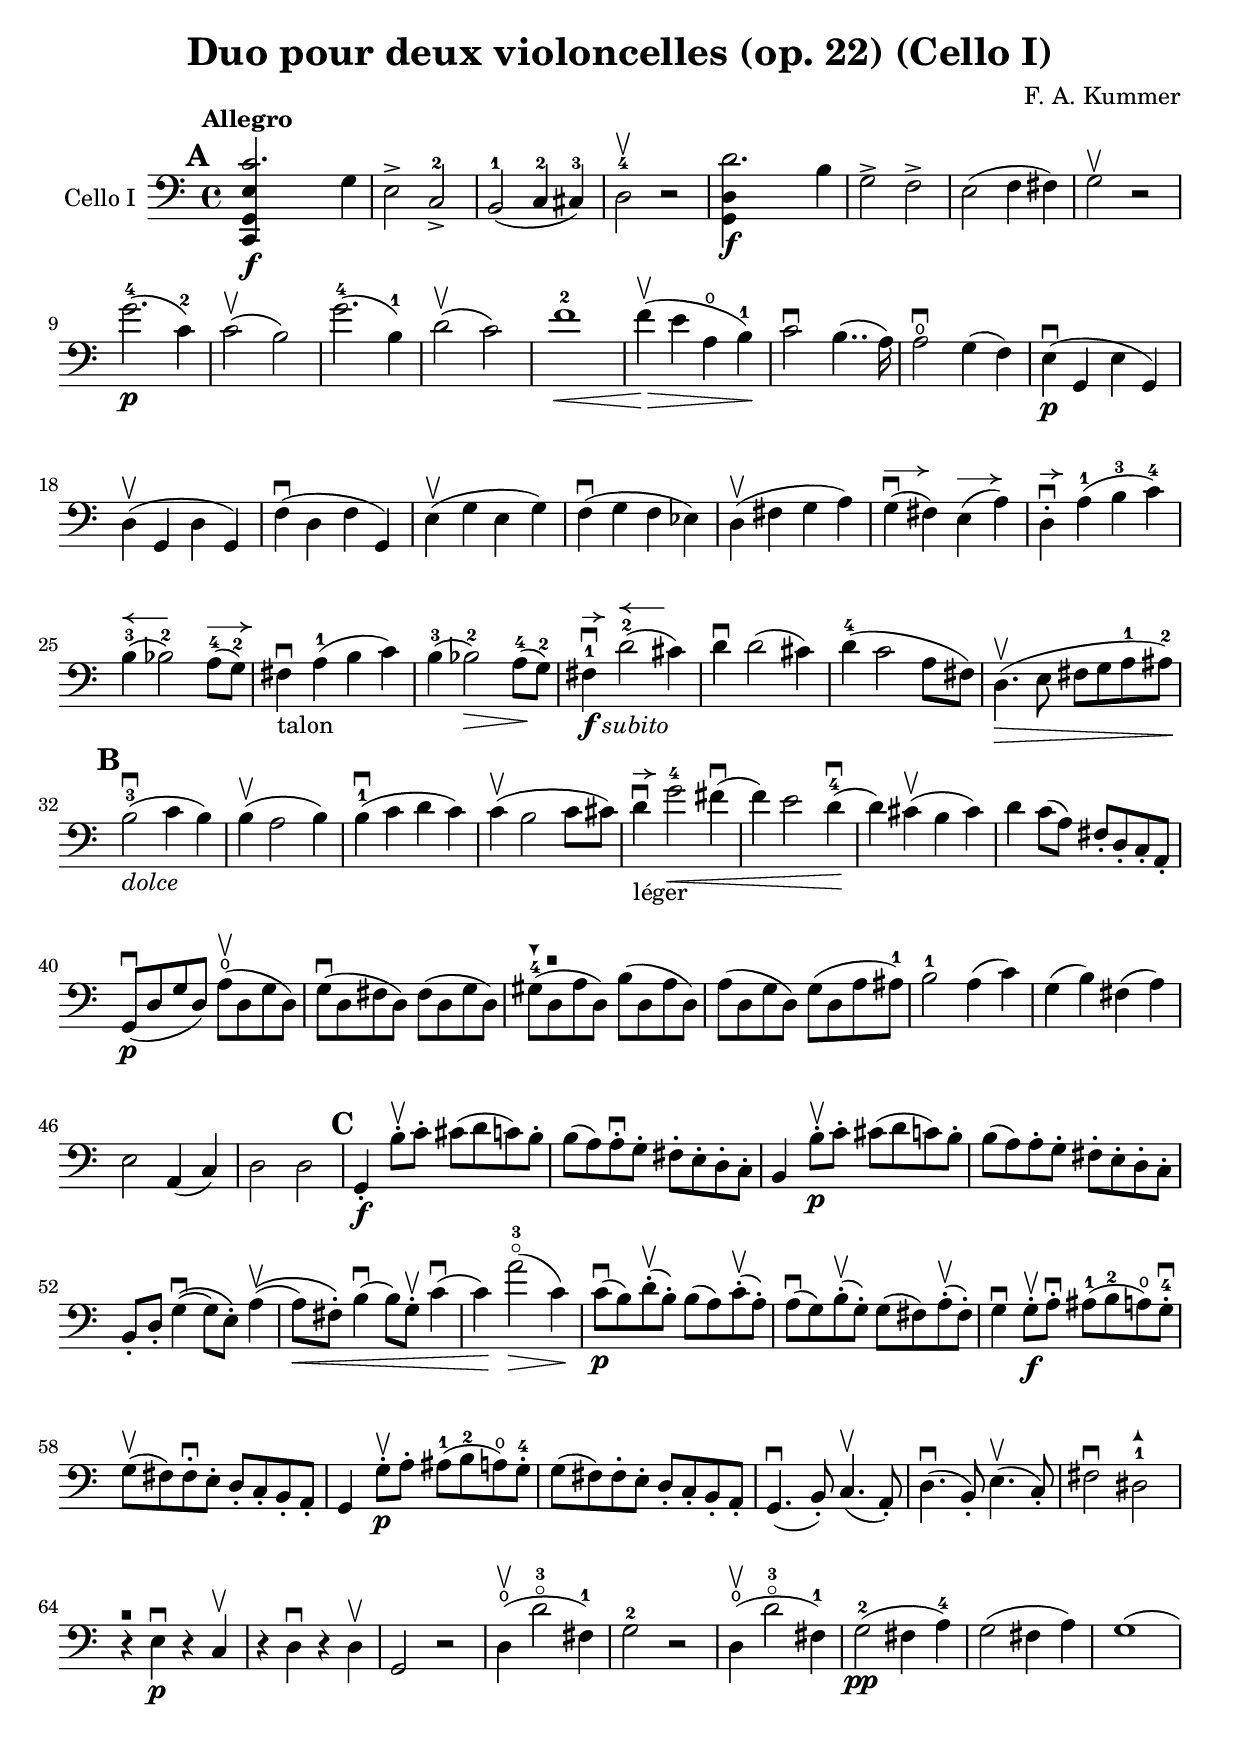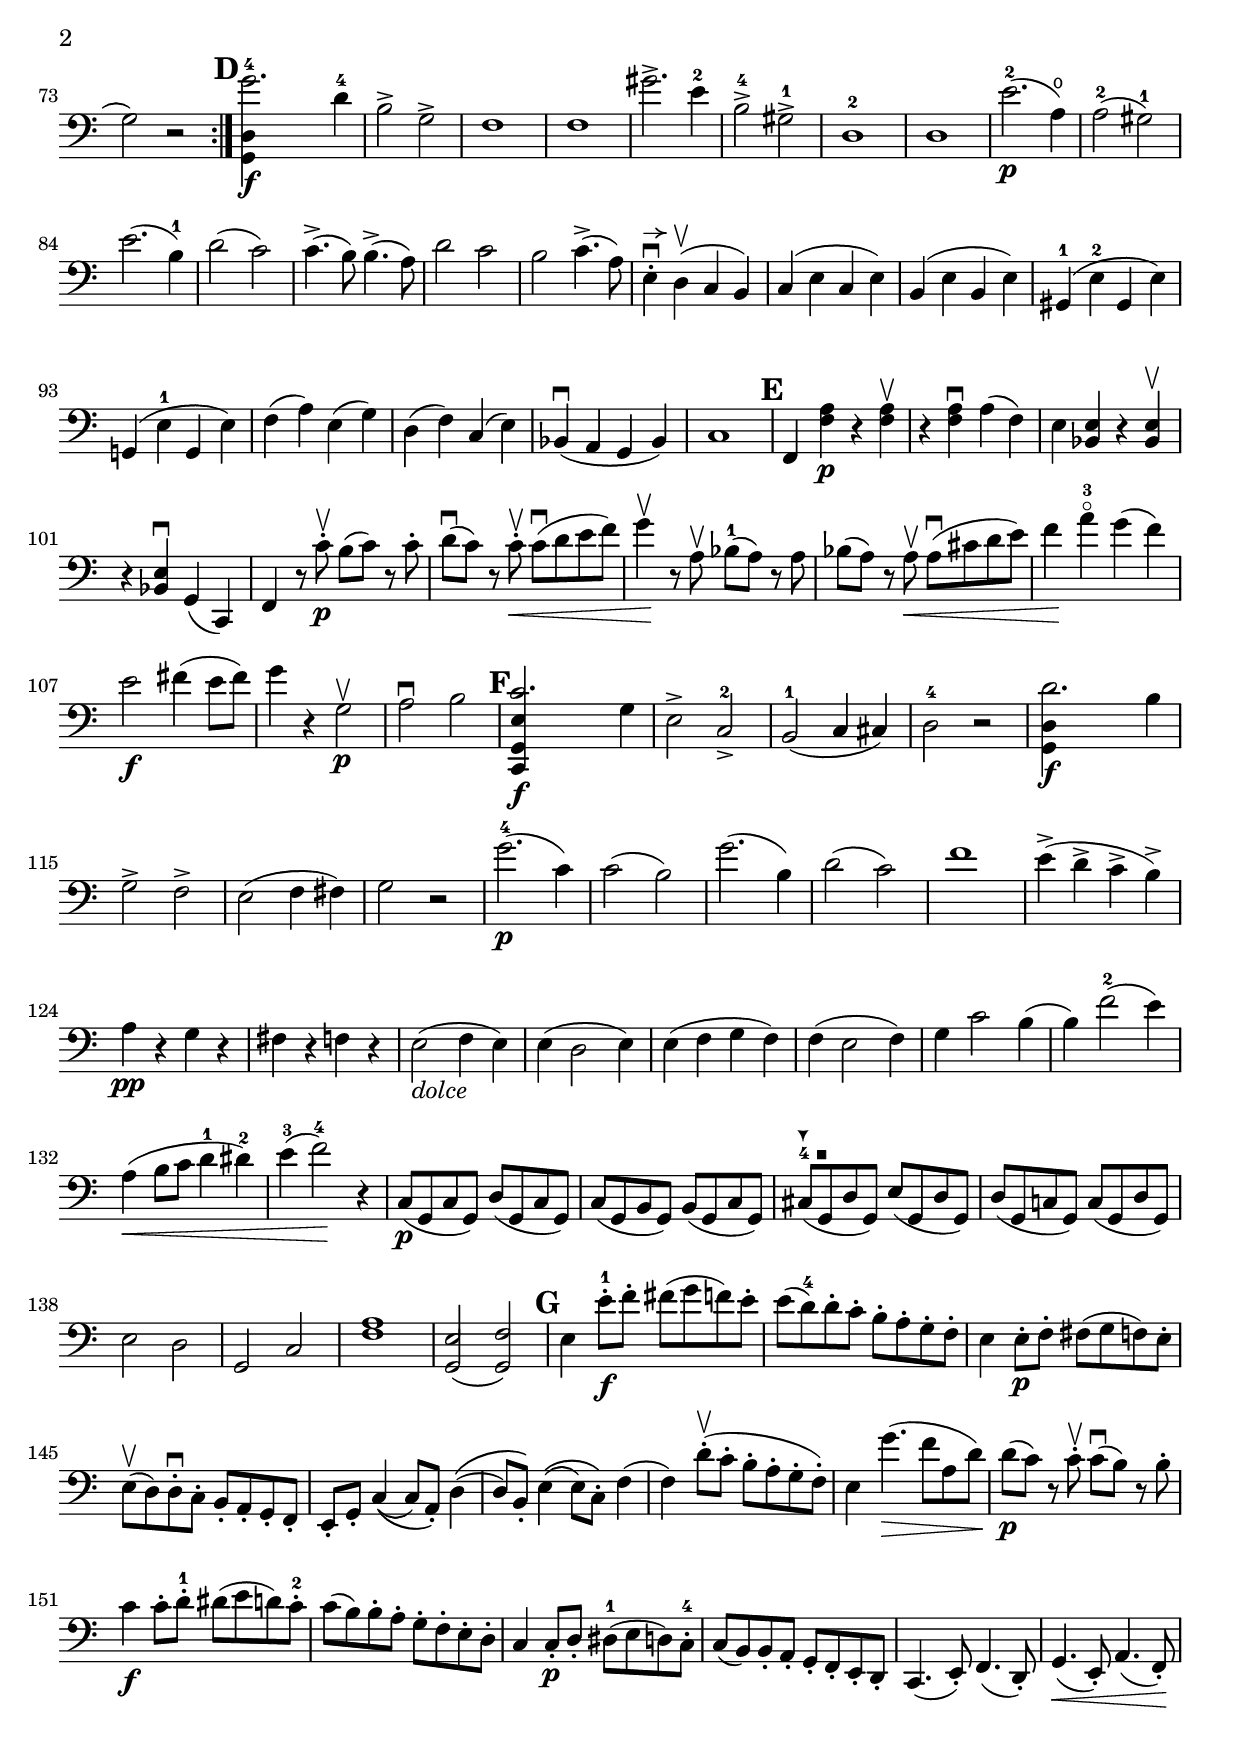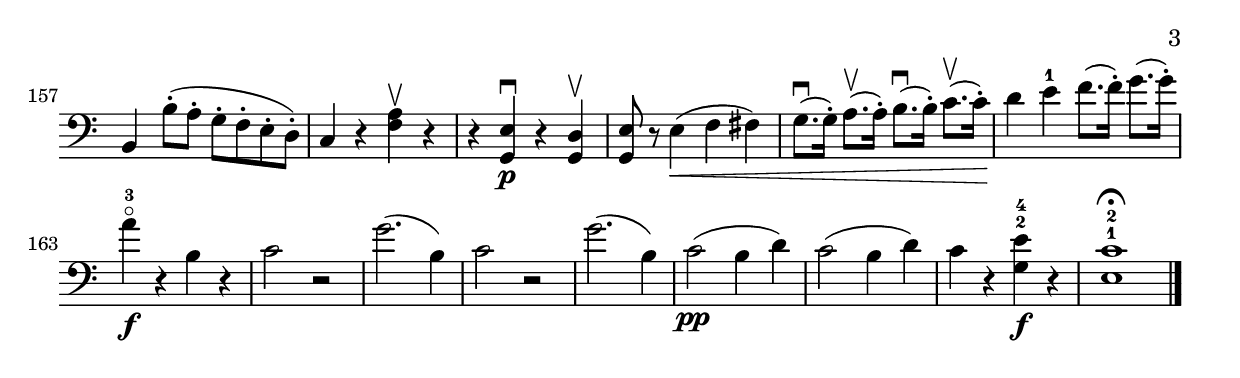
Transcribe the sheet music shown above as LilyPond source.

#(set-global-staff-size 21)

\version "2.18.2"

\header {
  title = "Duo pour deux violoncelles (op. 22) (Cello I)"
  composer = "F. A. Kummer"
}

\language "italiano"

allonger = \markup {
  \center-column {
    \combine
    \draw-line #'(-4 . 0)
    \arrow-head #X #RIGHT ##f
  }
}

allongercourt = \markup {
  \center-column {
    \combine
    \draw-line #'(-2 . 0)
    \arrow-head #X #RIGHT ##f
  }
}

retenir = \markup {
  \center-column {
    \concat {
      \arrow-head #X #LEFT ##f
      \hspace #-1
      \draw-line #'(-4 . 0)
    }
  }
}

extup = \markup {
  \center-column {
    \arrow-head #Y #UP ##t
  }
}

extdown = \markup {
  \center-column {
    \arrow-head #Y #DOWN ##t
  }
}

extover = \markup {
  \center-column {
    \beam #0.75 #0 #0.75
  }
}

\score {
  \new Staff
  \with {instrumentName = #"Cello I"}
  {
    \override Hairpin.to-barline = ##f
    \tempo Allegro
    \time 4/4
    \key do \major
    \clef bass
    \tempo Allegro
    \mark \default
    \repeat volta 2 {
      <<do,4\f sol,4 mi4 do'2.>> sol4                                  % 1
      mi2-> do2->-2                                                    % 2
      si,2-1(do4-2 dod-3)                                              % 3
      re2-4\upbow r2                                                   % 4
      <<sol,4\f re4 re'2.>> si4                                        % 5
      sol2-> fa2->                                                     % 6
      mi2(fa4 fad4)                                                    % 7
      sol2\upbow r2                                                    % 8
      sol'2.-4\p(do'4-2)                                               % 9
      do'2\upbow(si2)                                                  % 10
      sol'2.-4(si4-1)                                                  % 11
      re'2\upbow(do'2)                                                 % 12
      fa'1-2\<                                                         % 13
      fa'4\upbow\!\>(mi'4 la4\open si4-1)\!                            % 14
      do'2\downbow si4..(la16)                                         % 15
      la2\downbow\open sol4(fa4)                                       % 16
      mi4\p\downbow(sol,4 mi4 sol,4)                                   % 17
      re4\upbow(sol,4 re4 sol,4)                                       % 18
      fa4\downbow(re4 fa4 sol,4)                                       % 19
      mi4\upbow(sol4 mi4 sol4)                                         % 20
      fa4\downbow(sol4 fa4 mib4)                                       % 21
      re4\upbow(fad4 sol4 la4)                                         % 22
      sol4^\allonger\downbow(fad4) mi4^\allonger(la4)                  % 23
      re4-.^\allongercourt\downbow la4-1(si4-3 do'4-4)                 % 24
      si4-3^\retenir(sib2-2) la8-4^\allonger(sol8-2)                   % 25
      fad4\downbow-\markup{talon} la4-1(si4 do'4)                      % 26
      si4-3(sib2-2\>) la8-4\!(sol8-2)                                  % 27
      fad4-1-\markup{\dynamic f \italic subito}\downbow^\allongercourt
      re'2-2^\retenir(dod'4)                                           % 28
      re'4\downbow re'2(dod'4)                                         % 29
      re'4-4(do'2 la8 fad8)                                            % 30
      re4.\upbow\>(mi8 fad8 sol8 la8-1 lad8-2)\!                       % 31
      \mark \default
      si2-3\downbow_\markup{\italic dolce}(do'4 si4)                   % 32
      si4\upbow(la2 si4)                                               % 33
      si4-1\downbow(do'4 re'4 do'4)                                    % 34
      do'4\upbow(si2 do'8 dod'8)                                       % 35
      re'4\downbow^\allongercourt-\markup{léger}
      sol'2-4\<fad'4\downbow(                                          % 36
      fa'4) mi'2 re'4-4\downbow\!(                                     % 37
      re'4) dod'4\upbow(si4 dod'4)                                     % 38
      re'4 do'8(la8) fad8-. re8-. do8-. la,8-.                         % 39
      sol,8\downbow\p(re8 sol8 re8)
      la8\open\upbow(re8 sol8 re8)                                     % 40
      sol8\downbow(re8 fad8 re8) fad8(re8 sol8 re8)                    % 41
      sold8-4^\extdown(re8^\extover la8 re8) si8(re8 la8 re8)          % 42
      la8(re8 sol8 re8) sol8(re8 la8 lad8-1)                           % 43
      si2-1 la4(do'4)                                                  % 44
      sol4(si4) fad4(la4)                                              % 45
      mi2 la,4(do4)                                                    % 46
      re2 re2                                                          % 47
      \mark \default
      sol,4-.\f si8-.\upbow do'8-. dod'8(re'8 do'8) si8-.              % 48
      si8(la8) la-.\downbow sol8-. fad8-. mi8-. re8-. do8-.            % 49
      si,4 si8-.\upbow\p do'8-. dod'8(re'8 do'8) si8-.                 % 50
      si8(la8) la8-. sol8-. fad8-. mi8-. re8-. do8-.                   % 51
      si,8-. re8-. sol4\downbow\((sol8) mi8-.\) la4\upbow\((           % 52
      la8\<) fad8-.\)
      si4\downbow(si8) sol8-.\upbow
      do'4\downbow(          % 53
      do'4)\! la'2-3\flageolet\>(do'4)\!                                % 54
      do'8\downbow\p(si8) re'8-.\upbow(si8-.) si8(la8)
      do'8-.\upbow(la8-.)                                              % 55
      la8\downbow(sol8) si8-.\upbow(sol-.) sol8(fad8)
      la-.\upbow(fad8-.)                                               % 56
      sol4\downbow sol8-.\f\upbow la8-.\downbow
      lad8-1(si8-2 la8\open) sol8-.-4\downbow                          % 57
      sol8\upbow(fad8) fad8-.\downbow mi8-. re8-. do8-. si,8-. la,8-.  % 58
      sol,4 sol8-.\p\upbow la8-. lad8-1(si8-2 la8\open) sol8-.-4       % 59
      sol8(fad8) fad8-. mi8-. re8-. do8-. si,8-. la,8-.                % 60
      sol,4.\downbow(si,8-.) do4.\upbow(la,8-.)                        % 61
      re4.\downbow(si,8-.) mi4.\upbow(do8-.)                           % 62
      fad2\downbow red2-1^\extup\!                                     % 63
      r4^\extover mi4\p\downbow r4 do4\upbow                           % 64
      r4 re4\downbow r4 re4\upbow                                      % 65
      sol,2 r2                                                         % 66
      re4\open\upbow(re'2-3\flageolet fad4-1)                          % 67
      sol2-2 r2                                                        % 68
      re4\open\upbow(re'2-3\flageolet fad4-1)                          % 69
      sol2-2\pp(fad4 la4-4)                                            % 70
      sol2(fad4 la4)                                                   % 71
      sol1(                                                            % 72
      sol2) r2                                                         % 73
      }
      \mark \default
      <<sol,4\f re4 sol'2.-4>> re'4-4                                  % 74
      si2-> sol2->                                                     % 75
      fa1                                                              % 76
      fa1                                                              % 77
      sold'2.-> mi'4-2                                                 % 78
      si2-4-> sold2-1->                                                % 79
      re1-2                                                            % 80
      re1                                                              % 81
      mi'2.-2\p(la4\open)                                              % 82
      la2-2(sold2-1)                                                   % 83
      mi'2.(si4-1)                                                     % 84
      re'2(do'2)                                                       % 85
      do'4.->(si8) si4.->(la8)                                         % 86
      re'2 do'2                                                        % 87
      si2 do'4.->(la8)                                                 % 88
      mi4-.\downbow^\allongercourt re4\upbow(do4 si,4)                 % 89
      do4(mi4 do4 mi4)                                                 % 90
      si,4(mi4 si,4 mi4)                                               % 91
      sold,4-1(mi4-2 sold,4 mi4)                                       % 92
      sol,!4(mi4-1 sol,4 mi4)                                          % 93
      fa4(la4) mi4(sol4)                                               % 94
      re4(fa4) do4(mi4)                                                % 95
      sib,\downbow(la,4 sol,4 sib,4)                                   % 96
      do1                                                              % 97
      \mark \default
      fa,4 <<fa4\p la4>> r4 <<fa4 la4\upbow>>                          % 98
      r4 <<fa4 la4\downbow>> la4(fa4)                                  % 99
      mi4 <<sib,4 mi4>> r4 <<sib,4 mi4\upbow>>                         % 100
      r4 <<sib,4 mi4\downbow>> sol,4(do,4)                             % 101
      fa,4 r8 do'8-.\p\upbow si8(do'8) r8 do'8-.                       % 102
      re'8\downbow(do'8) r8 do'8-.\upbow\<
      do'8\downbow(re'8 mi'8 fa'8)                                     % 103
      sol'4\!\upbow r8 la8\upbow sib-1(la8) r8 la8                     % 104
      sib8(la8) r8 la8\upbow\< la8\downbow(dod'8 re'8 mi'8)            % 105
      fa'4\! la'4-3\flageolet sol'4(fa'4)                              % 106
      mi'2\f fad'4(mi'8 fad'8)                                         % 107
      sol'4 r4 sol2\p\upbow                                            % 108
      la2\downbow si2                                                  % 109
      \mark \default
      <<do,4\f sol,4 mi4 do'2.>> sol4                                  % 110
      mi2-> do2-2->                                                    % 111
      si,2-1(do4 dod4)                                                 % 112
      re2-4 r2                                                         % 113
      <<sol,4\f re4 re'2.>> si4                                        % 114
      sol2-> fa2->                                                     % 115
      mi2(fa4 fad4)                                                    % 116
      sol2 r2                                                          % 117
      sol'2.-4\p(do'4)                                                 % 118
      do'2(si2)                                                        % 119
      sol'2.(si4)                                                      % 120
      re'2(do'2)                                                       % 121
      fa'1                                                             % 122
      mi'4->(re'4-> do'4-> si4->)                                      % 123
      la4\pp r4 sol4 r4                                                % 124
      fad4 r4 fa4 r4                                                   % 125
      mi2_\markup{\italic dolce}(fa4 mi4)                              % 126
      mi4(re2 mi4)                                                     % 127
      mi4(fa4 sol4 fa4)                                                % 128
      fa4(mi2 fa4)                                                     % 129
      sol4 do'2 si4(                                                   % 130
      si4) fa'2-2(mi'4)                                                % 131
      la4\<(si8 do'8 re'4-1 red'4-2)                                   % 132
      mi'4-3(fa'2-4)\! r4                                              % 133
      do8\p(sol,8 do8 sol,8) re8(sol,8 do8 sol,8)                      % 134
      do8(sol,8 si,8 sol,8) si,8(sol,8 do8 sol,8)                      % 135
      dod8-4^\extdown(sol,8^\extover re8 sol,8) mi8(sol,8 re8 sol,8)   % 136
      re8(sol,8 do!8 sol,8) do8(sol,8 re8 sol,8)                       % 137
      mi2 re2                                                          % 138
      sol,2 do2                                                        % 139
      <<fa1 la1>>                                                      % 140
      <<{mi2 fa2}\\ {\stemUp sol,2(sol,2) \stemNeutral}>>              % 141
      \mark \default
      mi4 mi'8-1-.\f fa'8-. fad'8(sol'8 fa'8) mi'8-.                   % 142
      mi'8(re'8-4) re'8-. do'8-. si8-. la8-. sol8-. fa8-.              % 143
      mi4 mi8\p-. fa8-. fad8(sol8 fa8) mi8-.                           % 144
      mi8\upbow(re8) re8-.\downbow do8-. si,8-. la,8-. sol,8-. fa,8-.  % 145
      mi,8-. sol,8-. do4\((do8) la,8-.\) re4\((                        % 146
      re8) si,8-.\) mi4\((mi8) do8-.\) fa4(                            % 147
      fa4) re'8-.\upbow(do'8-. si-. la8-. sol8-. fa8-.)                % 148
      mi4 sol'4.\>(fa'8 la8 re'8)\!                                    % 149
      re'8\p(do'8) r8 do'8-.\upbow do'8\downbow(si8) r8 si8-.          % 150
      do'4\f do'8-. re'8-1-. red'8(mi'8 re'8) do'8-2-.                 % 151
      do'8(si8) si8-. la8-. sol8-. fa8-. mi8-. re8-.                   % 152
      do4 do8\p-. re8-. red8-1(mi8 re8 ) do8-4-.                       % 153
      do8(si,8) si,8-. la,8-. sol,8-. fa,8-. mi,8-. re,8-.             % 154
      do,4.(mi,8-.) fa,4.(re,8-.)                                      % 155
      sol,4.\<(mi,8-.) la,4.(fa,8-.)\!                                 % 156
      si,4 si8-.(la8-. sol8-. fa8-. mi8-. re8-.)                       % 157
      do4 r4 <<fa4 la4\upbow>> r4                                      % 158
      r4 <<sol,4\p mi4\downbow>> r4 <<sol,4 re4\upbow>>                % 159
      <<sol,8 mi8>> r8 mi4\<(fa4 fad4)                                 % 160
      sol8.\downbow(sol16-.) la8.\upbow(la16-.)
      si8.\downbow(si16-.) do'8.\upbow(do'16-.)\!                      % 161
      re'4 mi'4-1 fa'8.(fa'16-.) sol'8.(sol'16-.)                      % 162
      la'4-3\flageolet\f r4 si4 r4                                     % 163
      do'2 r2                                                          % 164
      sol'2.(si4)                                                      % 165
      do'2 r2                                                          % 166
      sol'2.(si4)                                                      % 167
      do'2\pp(si4 re'4)                                                % 168
      do'2(si4 re'4)                                                   % 169
      do'4 r4 <<sol4-2\f mi'4-4>> r4                                   % 170
      <<mi1-1 do'1-2\fermata>>                                         % 171
      \bar "|."
  }
}
